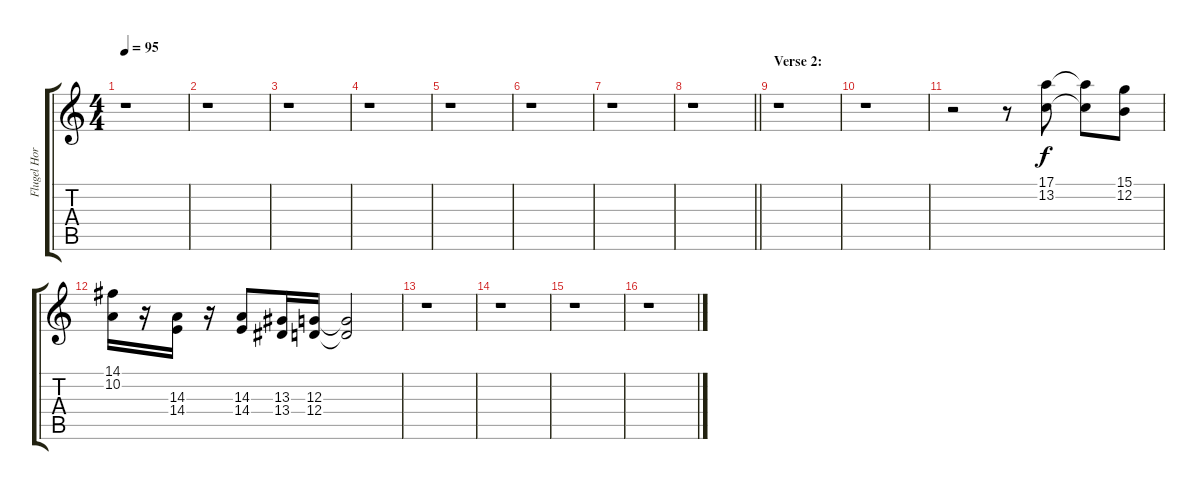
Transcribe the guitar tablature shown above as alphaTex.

\track ("Flugel Horn " "Flugel Hor") {instrument trumpet}
\staff {score tabs}
\tuning (E4 B3 G3 D3 A2 E2) {hide}
\ts (4 4)
\tempo 95
\clef g2
\ks c
r.1{dy f} |
r.1 |
r.1 |
r.1 |
r.1 |
r.1 |
r.1 |
\barLineRight lightlight
r.1 |
\section ("" "Verse 2:")
r.1 |
r.1 |
r.2{volume 14 balance 8 instrument brasssection} r.8 (17.1 13.2).8 (17.1{t} 13.2{t}).8 (15.1 12.2).8 |
(14.1 10.2).16 r.16 (14.3 14.4).16 r.16 (14.3 14.4).8 (13.3 13.4).16 (12.3 12.4).16 (12.3{t} 12.4{t}).2 |
r.1 |
r.1 |
r.1 |
r.1
